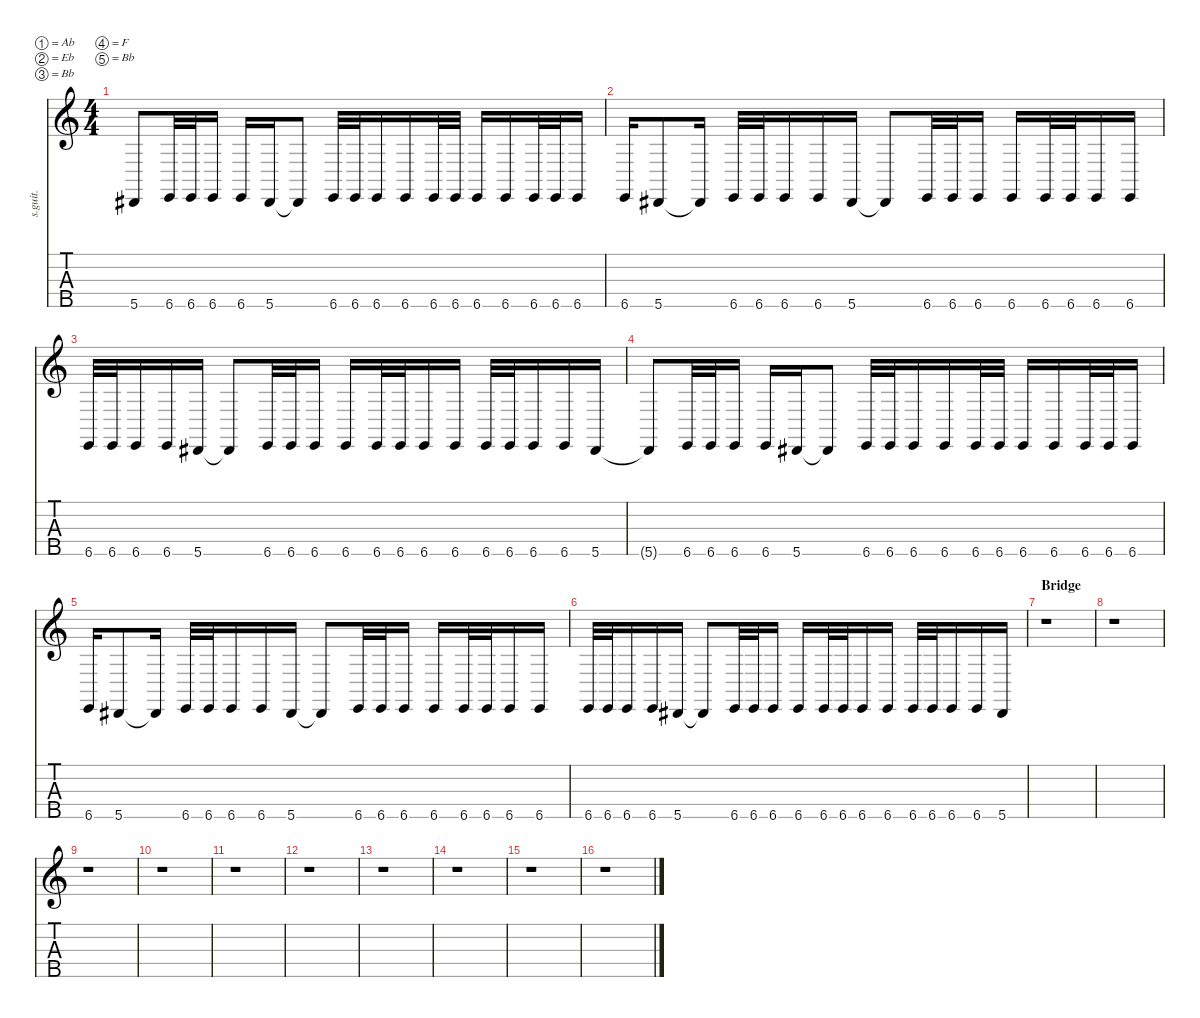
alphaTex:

\defaultSystemsLayout 4
\hideDynamics
\bracketExtendMode nobrackets
\track ("Dick Lovgren (Bass)" "s.guit.") {instrument electricbasspick}
\staff {score tabs}
\tuning (Ab2 Eb2 Bb1 F1 Bb0)
\ts (4 4)
\tempo (115 hide)
\clef g2
\ks c
5.5{t acc #}.8{lyrics (0 "") lyrics (1 "") lyrics (2 "") lyrics (3 "") lyrics (4 "") dy f} 6.5.32{lyrics (0 "") lyrics (1 "") lyrics (2 "") lyrics (3 "") lyrics (4 "")} 6.5.32{lyrics (0 "") lyrics (1 "") lyrics (2 "") lyrics (3 "") lyrics (4 "")} 6.5.16{lyrics (0 "") lyrics (1 "") lyrics (2 "") lyrics (3 "") lyrics (4 "")} 6.5.16{lyrics (0 "") lyrics (1 "") lyrics (2 "") lyrics (3 "") lyrics (4 "")} 5.5{acc #}.16{lyrics (0 "") lyrics (1 "") lyrics (2 "") lyrics (3 "") lyrics (4 "")} 5.5{t acc #}.8{lyrics (0 "") lyrics (1 "") lyrics (2 "") lyrics (3 "") lyrics (4 "")} 6.5.32{lyrics (0 "") lyrics (1 "") lyrics (2 "") lyrics (3 "") lyrics (4 "")} 6.5.32{lyrics (0 "") lyrics (1 "") lyrics (2 "") lyrics (3 "") lyrics (4 "")} 6.5.16{lyrics (0 "") lyrics (1 "") lyrics (2 "") lyrics (3 "") lyrics (4 "")} 6.5.16{lyrics (0 "") lyrics (1 "") lyrics (2 "") lyrics (3 "") lyrics (4 "")} 6.5.32{lyrics (0 "") lyrics (1 "") lyrics (2 "") lyrics (3 "") lyrics (4 "")} 6.5.32{lyrics (0 "") lyrics (1 "") lyrics (2 "") lyrics (3 "") lyrics (4 "")} 6.5.16{lyrics (0 "") lyrics (1 "") lyrics (2 "") lyrics (3 "") lyrics (4 "")} 6.5.16{lyrics (0 "") lyrics (1 "") lyrics (2 "") lyrics (3 "") lyrics (4 "")} 6.5.32{lyrics (0 "") lyrics (1 "") lyrics (2 "") lyrics (3 "") lyrics (4 "")} 6.5.32{lyrics (0 "") lyrics (1 "") lyrics (2 "") lyrics (3 "") lyrics (4 "")} 6.5.16{lyrics (0 "") lyrics (1 "") lyrics (2 "") lyrics (3 "") lyrics (4 "")} |
6.5.16{lyrics (0 "") lyrics (1 "") lyrics (2 "") lyrics (3 "") lyrics (4 "")} 5.5{acc #}.8{lyrics (0 "") lyrics (1 "") lyrics (2 "") lyrics (3 "") lyrics (4 "")} 5.5{t acc #}.16{lyrics (0 "") lyrics (1 "") lyrics (2 "") lyrics (3 "") lyrics (4 "")} 6.5.32{lyrics (0 "") lyrics (1 "") lyrics (2 "") lyrics (3 "") lyrics (4 "")} 6.5.32{lyrics (0 "") lyrics (1 "") lyrics (2 "") lyrics (3 "") lyrics (4 "")} 6.5.16{lyrics (0 "") lyrics (1 "") lyrics (2 "") lyrics (3 "") lyrics (4 "")} 6.5.16{lyrics (0 "") lyrics (1 "") lyrics (2 "") lyrics (3 "") lyrics (4 "")} 5.5{acc #}.16{lyrics (0 "") lyrics (1 "") lyrics (2 "") lyrics (3 "") lyrics (4 "")} 5.5{t acc #}.8{lyrics (0 "") lyrics (1 "") lyrics (2 "") lyrics (3 "") lyrics (4 "")} 6.5.32{lyrics (0 "") lyrics (1 "") lyrics (2 "") lyrics (3 "") lyrics (4 "")} 6.5.32{lyrics (0 "") lyrics (1 "") lyrics (2 "") lyrics (3 "") lyrics (4 "")} 6.5.16{lyrics (0 "") lyrics (1 "") lyrics (2 "") lyrics (3 "") lyrics (4 "")} 6.5.16{lyrics (0 "") lyrics (1 "") lyrics (2 "") lyrics (3 "") lyrics (4 "")} 6.5.32{lyrics (0 "") lyrics (1 "") lyrics (2 "") lyrics (3 "") lyrics (4 "")} 6.5.32{lyrics (0 "") lyrics (1 "") lyrics (2 "") lyrics (3 "") lyrics (4 "")} 6.5.16{lyrics (0 "") lyrics (1 "") lyrics (2 "") lyrics (3 "") lyrics (4 "")} 6.5.16{lyrics (0 "") lyrics (1 "") lyrics (2 "") lyrics (3 "") lyrics (4 "")} |
6.5.32{lyrics (0 "") lyrics (1 "") lyrics (2 "") lyrics (3 "") lyrics (4 "")} 6.5.32{lyrics (0 "") lyrics (1 "") lyrics (2 "") lyrics (3 "") lyrics (4 "")} 6.5.16{lyrics (0 "") lyrics (1 "") lyrics (2 "") lyrics (3 "") lyrics (4 "")} 6.5.16{lyrics (0 "") lyrics (1 "") lyrics (2 "") lyrics (3 "") lyrics (4 "")} 5.5{acc #}.16{lyrics (0 "") lyrics (1 "") lyrics (2 "") lyrics (3 "") lyrics (4 "")} 5.5{t acc #}.8{lyrics (0 "") lyrics (1 "") lyrics (2 "") lyrics (3 "") lyrics (4 "")} 6.5.32{lyrics (0 "") lyrics (1 "") lyrics (2 "") lyrics (3 "") lyrics (4 "")} 6.5.32{lyrics (0 "") lyrics (1 "") lyrics (2 "") lyrics (3 "") lyrics (4 "")} 6.5.16{lyrics (0 "") lyrics (1 "") lyrics (2 "") lyrics (3 "") lyrics (4 "")} 6.5.16{lyrics (0 "") lyrics (1 "") lyrics (2 "") lyrics (3 "") lyrics (4 "")} 6.5.32{lyrics (0 "") lyrics (1 "") lyrics (2 "") lyrics (3 "") lyrics (4 "")} 6.5.32{lyrics (0 "") lyrics (1 "") lyrics (2 "") lyrics (3 "") lyrics (4 "")} 6.5.16{lyrics (0 "") lyrics (1 "") lyrics (2 "") lyrics (3 "") lyrics (4 "")} 6.5.16{lyrics (0 "") lyrics (1 "") lyrics (2 "") lyrics (3 "") lyrics (4 "")} 6.5.32{lyrics (0 "") lyrics (1 "") lyrics (2 "") lyrics (3 "") lyrics (4 "")} 6.5.32{lyrics (0 "") lyrics (1 "") lyrics (2 "") lyrics (3 "") lyrics (4 "")} 6.5.16{lyrics (0 "") lyrics (1 "") lyrics (2 "") lyrics (3 "") lyrics (4 "")} 6.5.16{lyrics (0 "") lyrics (1 "") lyrics (2 "") lyrics (3 "") lyrics (4 "")} 5.5{acc #}.16{lyrics (0 "") lyrics (1 "") lyrics (2 "") lyrics (3 "") lyrics (4 "")} |
5.5{t acc #}.8{lyrics (0 "") lyrics (1 "") lyrics (2 "") lyrics (3 "") lyrics (4 "")} 6.5.32{lyrics (0 "") lyrics (1 "") lyrics (2 "") lyrics (3 "") lyrics (4 "")} 6.5.32{lyrics (0 "") lyrics (1 "") lyrics (2 "") lyrics (3 "") lyrics (4 "")} 6.5.16{lyrics (0 "") lyrics (1 "") lyrics (2 "") lyrics (3 "") lyrics (4 "")} 6.5.16{lyrics (0 "") lyrics (1 "") lyrics (2 "") lyrics (3 "") lyrics (4 "")} 5.5{acc #}.16{lyrics (0 "") lyrics (1 "") lyrics (2 "") lyrics (3 "") lyrics (4 "")} 5.5{t acc #}.8{lyrics (0 "") lyrics (1 "") lyrics (2 "") lyrics (3 "") lyrics (4 "")} 6.5.32{lyrics (0 "") lyrics (1 "") lyrics (2 "") lyrics (3 "") lyrics (4 "")} 6.5.32{lyrics (0 "") lyrics (1 "") lyrics (2 "") lyrics (3 "") lyrics (4 "")} 6.5.16{lyrics (0 "") lyrics (1 "") lyrics (2 "") lyrics (3 "") lyrics (4 "")} 6.5.16{lyrics (0 "") lyrics (1 "") lyrics (2 "") lyrics (3 "") lyrics (4 "")} 6.5.32{lyrics (0 "") lyrics (1 "") lyrics (2 "") lyrics (3 "") lyrics (4 "")} 6.5.32{lyrics (0 "") lyrics (1 "") lyrics (2 "") lyrics (3 "") lyrics (4 "")} 6.5.16{lyrics (0 "") lyrics (1 "") lyrics (2 "") lyrics (3 "") lyrics (4 "")} 6.5.16{lyrics (0 "") lyrics (1 "") lyrics (2 "") lyrics (3 "") lyrics (4 "")} 6.5.32{lyrics (0 "") lyrics (1 "") lyrics (2 "") lyrics (3 "") lyrics (4 "")} 6.5.32{lyrics (0 "") lyrics (1 "") lyrics (2 "") lyrics (3 "") lyrics (4 "")} 6.5.16{lyrics (0 "") lyrics (1 "") lyrics (2 "") lyrics (3 "") lyrics (4 "")} |
6.5.16{lyrics (0 "") lyrics (1 "") lyrics (2 "") lyrics (3 "") lyrics (4 "")} 5.5{acc #}.8{lyrics (0 "") lyrics (1 "") lyrics (2 "") lyrics (3 "") lyrics (4 "")} 5.5{t acc #}.16{lyrics (0 "") lyrics (1 "") lyrics (2 "") lyrics (3 "") lyrics (4 "")} 6.5.32{lyrics (0 "") lyrics (1 "") lyrics (2 "") lyrics (3 "") lyrics (4 "")} 6.5.32{lyrics (0 "") lyrics (1 "") lyrics (2 "") lyrics (3 "") lyrics (4 "")} 6.5.16{lyrics (0 "") lyrics (1 "") lyrics (2 "") lyrics (3 "") lyrics (4 "")} 6.5.16{lyrics (0 "") lyrics (1 "") lyrics (2 "") lyrics (3 "") lyrics (4 "")} 5.5{acc #}.16{lyrics (0 "") lyrics (1 "") lyrics (2 "") lyrics (3 "") lyrics (4 "")} 5.5{t acc #}.8{lyrics (0 "") lyrics (1 "") lyrics (2 "") lyrics (3 "") lyrics (4 "")} 6.5.32{lyrics (0 "") lyrics (1 "") lyrics (2 "") lyrics (3 "") lyrics (4 "")} 6.5.32{lyrics (0 "") lyrics (1 "") lyrics (2 "") lyrics (3 "") lyrics (4 "")} 6.5.16{lyrics (0 "") lyrics (1 "") lyrics (2 "") lyrics (3 "") lyrics (4 "")} 6.5.16{lyrics (0 "") lyrics (1 "") lyrics (2 "") lyrics (3 "") lyrics (4 "")} 6.5.32{lyrics (0 "") lyrics (1 "") lyrics (2 "") lyrics (3 "") lyrics (4 "")} 6.5.32{lyrics (0 "") lyrics (1 "") lyrics (2 "") lyrics (3 "") lyrics (4 "")} 6.5.16{lyrics (0 "") lyrics (1 "") lyrics (2 "") lyrics (3 "") lyrics (4 "")} 6.5.16{lyrics (0 "") lyrics (1 "") lyrics (2 "") lyrics (3 "") lyrics (4 "")} |
6.5.32{lyrics (0 "") lyrics (1 "") lyrics (2 "") lyrics (3 "") lyrics (4 "")} 6.5.32{lyrics (0 "") lyrics (1 "") lyrics (2 "") lyrics (3 "") lyrics (4 "")} 6.5.16{lyrics (0 "") lyrics (1 "") lyrics (2 "") lyrics (3 "") lyrics (4 "")} 6.5.16{lyrics (0 "") lyrics (1 "") lyrics (2 "") lyrics (3 "") lyrics (4 "")} 5.5{acc #}.16{lyrics (0 "") lyrics (1 "") lyrics (2 "") lyrics (3 "") lyrics (4 "")} 5.5{t acc #}.8{lyrics (0 "") lyrics (1 "") lyrics (2 "") lyrics (3 "") lyrics (4 "")} 6.5.32{lyrics (0 "") lyrics (1 "") lyrics (2 "") lyrics (3 "") lyrics (4 "")} 6.5.32{lyrics (0 "") lyrics (1 "") lyrics (2 "") lyrics (3 "") lyrics (4 "")} 6.5.16{lyrics (0 "") lyrics (1 "") lyrics (2 "") lyrics (3 "") lyrics (4 "")} 6.5.16{lyrics (0 "") lyrics (1 "") lyrics (2 "") lyrics (3 "") lyrics (4 "")} 6.5.32{lyrics (0 "") lyrics (1 "") lyrics (2 "") lyrics (3 "") lyrics (4 "")} 6.5.32{lyrics (0 "") lyrics (1 "") lyrics (2 "") lyrics (3 "") lyrics (4 "")} 6.5.16{lyrics (0 "") lyrics (1 "") lyrics (2 "") lyrics (3 "") lyrics (4 "")} 6.5.16{lyrics (0 "") lyrics (1 "") lyrics (2 "") lyrics (3 "") lyrics (4 "")} 6.5.32{lyrics (0 "") lyrics (1 "") lyrics (2 "") lyrics (3 "") lyrics (4 "")} 6.5.32{lyrics (0 "") lyrics (1 "") lyrics (2 "") lyrics (3 "") lyrics (4 "")} 6.5.16{lyrics (0 "") lyrics (1 "") lyrics (2 "") lyrics (3 "") lyrics (4 "")} 6.5.16{lyrics (0 "") lyrics (1 "") lyrics (2 "") lyrics (3 "") lyrics (4 "")} 5.5{acc #}.16{lyrics (0 "") lyrics (1 "") lyrics (2 "") lyrics (3 "") lyrics (4 "")} |
\section ("" "Bridge")
r.1 |
r.1 |
r.1 |
r.1 |
r.1 |
r.1 |
r.1 |
r.1 |
r.1 |
r.1
